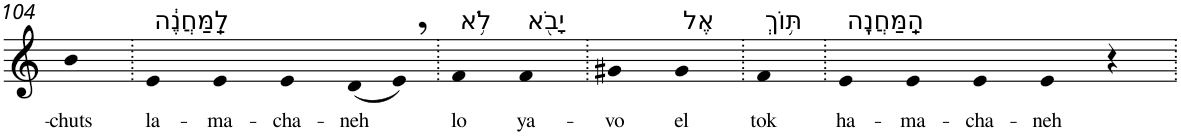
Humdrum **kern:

**kern	**text
*part1	*part1
*staff1	*staff1
*I"Piano	*
*I'Pno	*
!!LO:PB:g=z
*clefG2	*
*k[]	*
=104	=104
!	!LO:LY:b
4b	-chuts
=105.	=105.
!LO:TX:a:t=לַֽמַּחֲנֶ֔ה	!
!	!LO:LY:b
4e	la-
!	!LO:LY:b
4e	-ma-
!	!LO:LY:b
4e	-cha-
!	!LO:LY:b
(8d	-neh
8e,)	.
=106.	=106.
!LO:TX:a:t=לֹ֥א	!
!	!LO:LY:b
4f	lo
!LO:TX:a:t=יָבֹ֖א	!
!	!LO:LY:b
4f	ya-
=107.	=107.
!	!LO:LY:b
4g#X	-vo
!LO:TX:a:t=אֶל	!
!	!LO:LY:b
4g#	el
=108.	=108.
!LO:TX:a:t=תּ֥וֹךְ	!
!	!LO:LY:b
4f	tok
=109.	=109.
!LO:TX:a:t=הַֽמַּחֲנֶֽה	!
!	!LO:LY:b
4e	ha-
!	!LO:LY:b
4e	-ma-
!	!LO:LY:b
4e	-cha-
!	!LO:LY:b
4e	-neh
4r	.
=.	=.
*-	*-
